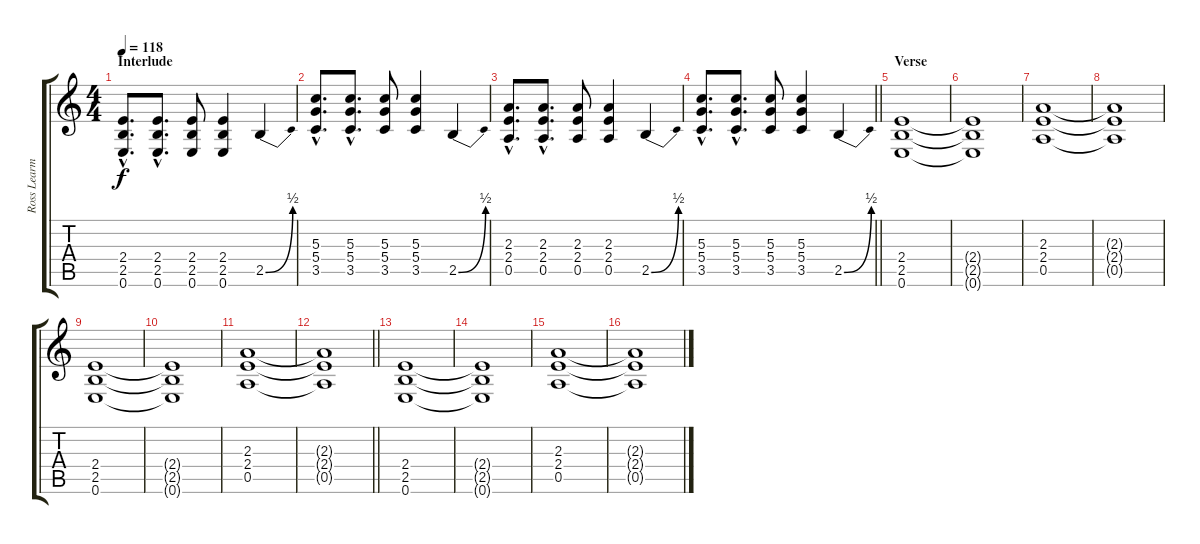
\track ("Ross Learmonth (Rhythm Guitar)" "Ross Learm") {instrument distortionguitar}
\staff {score tabs}
\tuning (E4 B3 G3 D3 A2 E2) {hide}
\ts (4 4)
\section ("" "Interlude")
\tempo 118
\clef g2
\ks c
(2.4{hac} 2.5{hac} 0.6{hac}).8{d dy f} (2.4{hac} 2.5{hac} 0.6{hac}).8{d} (2.4 2.5 0.6).8 (2.4 2.5 0.6).4 2.5{be (bend 0 0 60 2)}.4 |
(5.3{hac} 5.4{hac} 3.5{hac}).8{d} (5.3{hac} 5.4{hac} 3.5{hac}).8{d} (5.3 5.4 3.5).8 (5.3 5.4 3.5).4 2.5{be (bend 0 0 60 2)}.4 |
(2.3{hac} 2.4{hac} 0.5{hac}).8{d} (2.3{hac} 2.4{hac} 0.5{hac}).8{d} (2.3 2.4 0.5).8 (2.3 2.4 0.5).4 2.5{be (bend 0 0 60 2)}.4 |
\barLineRight lightlight
(5.3{hac} 5.4{hac} 3.5{hac}).8{d} (5.3{hac} 5.4{hac} 3.5{hac}).8{d} (5.3 5.4 3.5).8 (5.3 5.4 3.5).4 2.5{be (bend 0 0 60 2)}.4 |
\section ("" "Verse")
(2.4 2.5 0.6).1 |
(2.4{t} 2.5{t} 0.6{t}).1 |
(2.3 2.4 0.5).1 |
(2.3{t} 2.4{t} 0.5{t}).1 |
(2.4 2.5 0.6).1 |
(2.4{t} 2.5{t} 0.6{t}).1 |
(2.3 2.4 0.5).1 |
\barLineRight lightlight
(2.3{t} 2.4{t} 0.5{t}).1 |
(2.4 2.5 0.6).1 |
(2.4{t} 2.5{t} 0.6{t}).1 |
(2.3 2.4 0.5).1 |
(2.3{t} 2.4{t} 0.5{t}).1
